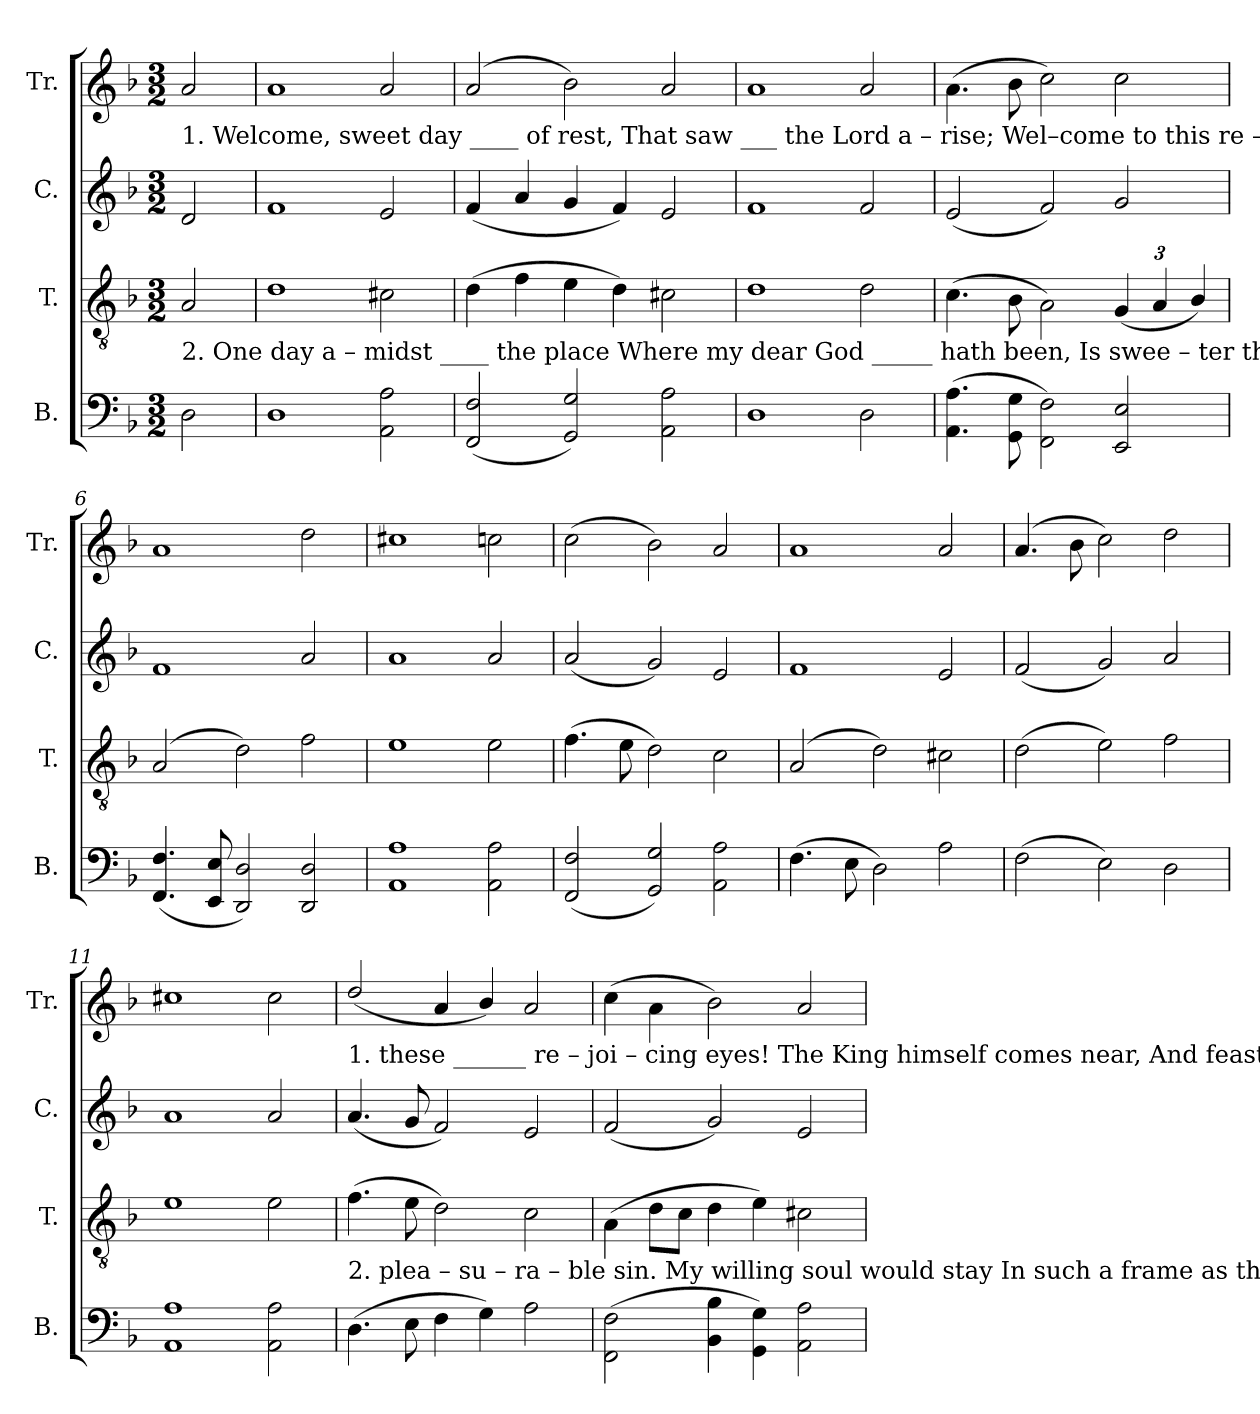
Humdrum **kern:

**kern	**kern	**kern	**kern
*part4	*part3	*part2	*part1
*staff4	*staff3	*staff2	*staff1
*I"B.	*I"T.	*I"C.	*I"Tr.
*I'B.	*I'T.	*I'C.	*I'Tr.
*clefF4	*clefGv2	*clefG2	*clefG2
*k[b-]	*k[b-]	*k[b-]	*k[b-]
*M3/2	*M3/2	*M3/2	*M3/2
*MM100	*MM100	*MM100	*MM100
=1	=1	=1	=1
!	!	!	!LO:TX:b:t=1. Welcome, sweet day ____   of rest, That saw ___  the           Lord               a  –  rise;  Wel–come      to    this            re – vi – ving  breast, And
!	!LO:TX:b:t=2. One  day   a – midst ____  the place Where my     dear         God _____  hath been, Is  swee   –   ter    than ___  ten   thou – sand   days  Of	!	!
2D\	2A/	2d/	2a/
=2	=2	=2	=2
1D	1d	1f	1a
2AA\ 2A\	2c#X\	2e/	2a/
=3	=3	=3	=3
(2FF/ 2F/	(4d\	(4f/	(2a/
.	4f\	4a/	.
2GG/ 2G/)	4e\	4g/	2b-\)
.	4d\)	4f/)	.
2AA\ 2A\	2c#X\	2e/	2a/
=4	=4	=4	=4
1D	1d	1f	1a
2D\	2d\	2f/	2a/
=5	=5	=5	=5
(4.AA\ 4.A\	(4.c\	(2e/	(4.a\
8GG\ 8G\	8B-\	.	8b-\
2FF\ 2F\)	2A\)	2f/)	2cc\)
*	*Xbrackettup	*	*
2EE/ 2E/	(6G/	2g/	2cc\
.	6A/	.	.
.	6B-/)	.	.
=6	=6	=6	=6
(4.FF/ 4.F/	(2A/	1f	1a
8EE/ 8E/	.	.	.
2DD/ 2D/)	2d\)	.	.
2DD/ 2D/	2f\	2a/	2dd\
=7	=7	=7	=7
1AA 1A	1e	1a	1cc#X
2AA\ 2A\	2e\	2a/	2ccn\
=8	=8	=8	=8
(2FF/ 2F/	(4.f\	(2a/	(2cc\
.	8e\	.	.
2GG/ 2G/)	2d\)	2g/)	2b-\)
2AA\ 2A\	2c\	2e/	2a/
=9	=9	=9	=9
(4.F\	(2A/	1f	1a
8E\	.	.	.
2D\)	2d\)	.	.
2A\	2c#X\	2e/	2a/
=10	=10	=10	=10
(2F\	(2d\	(2f/	(4.a/
.	.	.	8b-\
2E\)	2e\)	2g/)	2cc\)
2D\	2f\	2a/	2dd\
=11	=11	=11	=11
1AA 1A	1e	1a	1cc#X
2AA\ 2A\	2e\	2a/	2cc#\
!!LO:LB:g=z
=12	=12	=12	=12
!	!	!	!LO:TX:b:t=1. these ______  re –  joi             –           cing     eyes!                      The King himself comes near,  And   feasts  his   saints  to   –    day;     Here
!	!LO:TX:b:t=2. plea          –        su   –   ra             –           ble        sin.                          My willing soul would stay       In     such   a      frame    as         this,     And	!	!
(4.D\	(4.f\	(4.a/	(2dd/
8E\	8e\	8g/	.
4F\	2d\)	2f/)	4a/
4G\)	.	.	4b-/)
2A\	2c\	2e/	2a/
=13	=13	=13	=13
(2FF\ 2F\	(4A\	(2f/	(4cc\
.	8d\L	.	4a\
.	8c\J	.	.
4BB-\ 4B-\	4d\	2g/)	2b-\)
4GG\ 4G\)	4e\)	.	.
2AA\ 2A\	2c#X\	2e/	2a/
=	=	=	=
*-	*-	*-	*-
